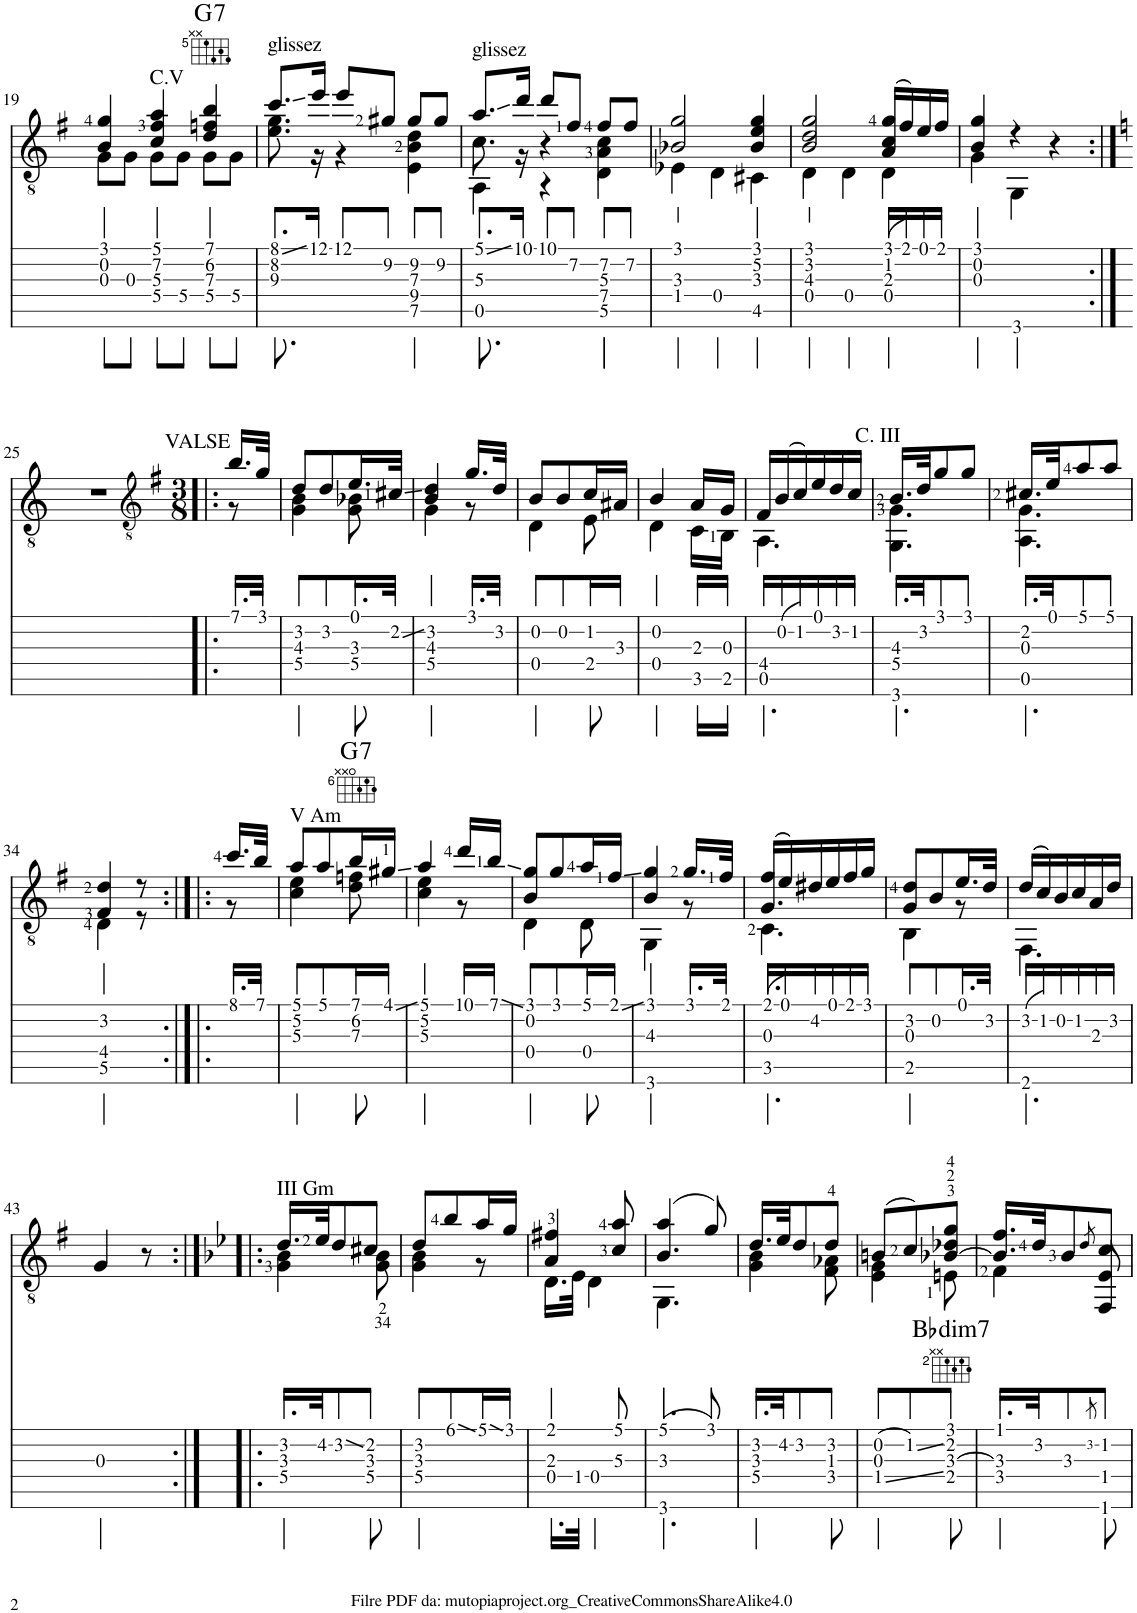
**kern	**harte	**kern	**harte
*part2	*part2	*part1	*part1
*staff2	*	*staff1	*
*I"Chitarra classica (Intavolatura)	*	*I"Guitar	*
!!LO:PB:g=z
*	*	*clefGv2	*
*k[f#]	*	*k[f#]	*
*M3/4	*	*M3/4	*
=19	=19	=19	=19
*^	*	*^	*
4B/ 4g/	8G\L	.	4B/ 4g/	8G\L	.
.	8G\J	.	.	8G\J	.
!	!	!	!LO:TX:a:t=C.V	!	!
4c/ 4f#/ 4a/	8G\L	.	4c/ 4f#/ 4a/	8G\L	.
.	8G\J	.	.	8G\J	.
!	!	!	!	!	!LO:H:kt=7
4d/ 4fn/ 4b/	8G\L	.	4d/ 4fn/ 4b/	8G\L	G:7
.	8G\J	.	.	8G\J	.
=20	=20	=20	=20	=20	=20
!	!	!	!LO:TX:a:t=glissez	!	!
8.cc/L	8.e\ 8.g\	.	8.cc/L	8.e\ 8.g\	.
16ee/Jk	16r	.	16ee/Jk	16r	.
8ee/L	4r	.	8ee/L	4r	.
8g#X/J	.	.	8g#X/J	.	.
8g#/L	4E\ 4B\ 4d\	.	8g#/L	4E\ 4B\ 4d\	.
8g#/J	.	.	8g#/J	.	.
=21	=21	=21	=21	=21	=21
*	*^	*	*	*^	*
!	!	!	!	!LO:TX:a:t=glissez	!	!	!
8.a/L	8.c\	4AA\	.	8.a/L	8.c\	4AA\	.
16dd/Jk	16r	.	.	16dd/Jk	16r	.	.
8dd/L	4r	4r	.	8dd/L	4r	4r	.
8f#/J	.	.	.	8f#/J	.	.	.
8f#/L	4A\ 4c\	4D\	.	8f#/L	4A\ 4c\	4D\	.
8f#/J	.	.	.	8f#/J	.	.	.
*	*v	*v	*	*	*	*	*
*	*	*	*	*v	*v	*
=22	=22	=22	=22	=22	=22
2B-X/ 2g/	4E-X\	.	2B-X/ 2g/	4E-X\	.
.	4D\	.	.	4D\	.
4B-/ 4e/ 4g/	4C#X\	.	4B-/ 4e/ 4g/	4C#X\	.
=23	=23	=23	=23	=23	=23
2B/ 2d/ 2g/	4D\	.	2B/ 2d/ 2g/	4D\	.
.	4D\	.	.	4D\	.
(16A/ 16c/ 16g/LL	4D\	.	(16A/ 16c/ 16g/LL	4D\	.
16f#/)	.	.	16f#/)	.	.
16e/	.	.	16e/	.	.
16f#/JJ	.	.	16f#/JJ	.	.
=24	=24	=24	=24	=24	=24
4B/ 4g/	4G\	.	4B/ 4g/	4G\	.
4r	4GG\	.	4r	4GG\	.
4r	4ryy	.	4r	4ryy	.
*v	*v	*	*	*	*
*	*	*v	*v	*
!!LO:LB:g=z
=25:|!	=25:|!	=25:|!	=25:|!
*k[]	*	*k[]	*
2.r	.	2.r	.
=26!|:	=26!|:	=26!|:	=26!|:
*clefGv2	*	*clefGv2	*
*k[f#]	*	*k[f#]	*
*M3/8	*	*M3/8	*
*^	*	*^	*
!	!	!	!LO:TX:a:t=VALSE	!	!
16.b/LL	8r	.	16.b/LL	8r	.
32g/JJk	.	.	32g/JJk	.	.
=27	=27	=27	=27	=27	=27
8d/L	4G\ 4B\	.	8d/L	4G\ 4B\	.
8d/	.	.	8d/	.	.
16.e/L	8G\ 8B-X\	.	16.e/L	8G\ 8B-X\	.
32c#X/JJk	.	.	32c#X/JJk	.	.
=28	=28	=28	=28	=28	=28
4B/ 4d/	4G\	.	4B/ 4d/	4G\	.
16.g/LL	8r	.	16.g/LL	8r	.
32d/JJk	.	.	32d/JJk	.	.
=29	=29	=29	=29	=29	=29
8B/L	4D\	.	8B/L	4D\	.
8B/	.	.	8B/	.	.
16c/L	8E\	.	16c/L	8E\	.
16A#X/JJ	.	.	16A#X/JJ	.	.
=30	=30	=30	=30	=30	=30
4B/	4D\	.	4B/	4D\	.
16A/LL	16C\LL	.	16A/LL	16C\LL	.
16G/JJ	16BB\JJ	.	16G/JJ	16BB\JJ	.
=31	=31	=31	=31	=31	=31
16F#/LL	4.AA\	.	16F#/LL	4.AA\	.
(16B/	.	.	(16B/	.	.
16c/)	.	.	16c/)	.	.
16e/	.	.	16e/	.	.
16d/	.	.	16d/	.	.
16c/JJ	.	.	16c/JJ	.	.
=32	=32	=32	=32	=32	=32
!	!	!	!LO:TX:a:t=C. III	!	!
16.B/LL	4.GG\ 4.G\	.	16.B/LL	4.GG\ 4.G\	.
32d/JK	.	.	32d/JK	.	.
8g/	.	.	8g/	.	.
8g/J	.	.	8g/J	.	.
=33	=33	=33	=33	=33	=33
16.c#X/LL	4.AA\ 4.G\	.	16.c#X/LL	4.AA\ 4.G\	.
32e/JK	.	.	32e/JK	.	.
8a/	.	.	8a/	.	.
8a/J	.	.	8a/J	.	.
!!LO:LB:g=z	!!
=34	=34	=34	=34	=34	=34
4F#/ 4d/	4D\	.	4F#/ 4d/	4D\	.
8r	8r	.	8r	8r	.
=35:|!|:	=35:|!|:	=35:|!|:	=35:|!|:	=35:|!|:	=35:|!|:
16.cc/LL	8r	.	16.cc/LL	8r	.
32b/JJk	.	.	32b/JJk	.	.
=36	=36	=36	=36	=36	=36
!	!	!	!LO:TX:a:t=V Am	!	!
8a/L	4c\ 4e\	.	8a/L	4c\ 4e\	.
8a/	.	.	8a/	.	.
!	!	!	!	!	!LO:H:kt=7
16b/L	8d\ 8fn\	.	16b/L	8d\ 8fn\	G:7
16g#X/JJ	.	.	16g#X/JJ	.	.
=37	=37	=37	=37	=37	=37
4a/	4c\ 4e\	.	4a/	4c\ 4e\	.
16dd/LL	8r	.	16dd/LL	8r	.
16b/JJ	.	.	16b/JJ	.	.
=38	=38	=38	=38	=38	=38
8B/ 8g/L	4D\	.	8B/ 8g/L	4D\	.
8g/	.	.	8g/	.	.
16a/L	8D\	.	16a/L	8D\	.
16f#/JJ	.	.	16f#/JJ	.	.
=39	=39	=39	=39	=39	=39
4B/ 4g/	4GG\	.	4B/ 4g/	4GG\	.
16.g/LL	8r	.	16.g/LL	8r	.
32f#/JJk	.	.	32f#/JJk	.	.
=40	=40	=40	=40	=40	=40
*	*^	*	*	*^	*
(16f#/LL	4.C\	4.G/	.	(16f#/LL	4.C\	4.G/	.
16e/)	.	.	.	16e/)	.	.	.
16d#X/	.	.	.	16d#X/	.	.	.
16e/	.	.	.	16e/	.	.	.
16f#/	.	.	.	16f#/	.	.	.
16g/JJ	.	.	.	16g/JJ	.	.	.
*	*v	*v	*	*	*	*	*
*	*	*	*	*v	*v	*
=41	=41	=41	=41	=41	=41
8G/ 8d/L	4BB\	.	8G/ 8d/L	4BB\	.
8B/	.	.	8B/	.	.
16.e/L	8r	.	16.e/L	8r	.
32d/JJk	.	.	32d/JJk	.	.
=42	=42	=42	=42	=42	=42
(16d/LL	4.FF#\	.	(16d/LL	4.FF#\	.
16c/)	.	.	16c/)	.	.
16B/	.	.	16B/	.	.
16c/	.	.	16c/	.	.
16A/	.	.	16A/	.	.
16d/JJ	.	.	16d/JJ	.	.
*v	*v	*	*	*	*
*	*	*v	*v	*
!!LO:LB:g=z
=43	=43	=43	=43
4G\	.	4G/	.
8r	.	8r	.
=44:|!|:	=44:|!|:	=44:|!|:	=44:|!|:
*k[b-e-]	*	*k[b-e-]	*
*^	*	*^	*
!	!	!	!LO:TX:a:t=III Gm	!	!
16.d/LL	4G\ 4B-\	.	16.d/LL	4G\ 4B-\	.
32e-/JK	.	.	32e-/JK	.	.
8d/	.	.	8d/	.	.
8c#X/J	8G\ 8B-\	.	8c#X/J	8G\ 8B-\	.
=45	=45	=45	=45	=45	=45
8d/L	4G\ 4B-\	.	8d/L	4G\ 4B-\	.
8b-/	.	.	8b-/	.	.
16a/L	8r	.	16a/L	8r	.
16g/JJ	.	.	16g/JJ	.	.
=46	=46	=46	=46	=46	=46
4A/ 4f#X/	16.D\LL	.	4A/ 4f#X/	16.D\LL	.
.	32E-\JJk	.	.	32E-\JJk	.
.	4D\	.	.	4D\	.
8c/ 8a/	.	.	8c/ 8a/	.	.
=47	=47	=47	=47	=47	=47
*	*^	*	*	*^	*
(4a/	4.GG\	4.B-/	.	(4a/	4.GG\	4.B-/	.
8g/)	.	.	.	8g/)	.	.	.
*	*v	*v	*	*	*	*	*
*	*	*	*	*v	*v	*
=48	=48	=48	=48	=48	=48
16.d/LL	4G\ 4B-\	.	16.d/LL	4G\ 4B-\	.
32e-/JK	.	.	32e-/JK	.	.
8d/	.	.	8d/	.	.
8d/J	8F\ 8A-X\	.	8d/J	8F\ 8A-X\	.
=49	=49	=49	=49	=49	=49
(8Bn/L	4E-\ 4G\	.	(8Bn/L	4E-\ 4G\	.
8c/)	.	.	8c/)	.	.
!	!	!LO:H:kt=dim7	!	!	!
[8B-X/ 8d-X/ 8g/J	8En\	Bb:dim7	[8B-X/ 8d-X/ 8g/J	8En\	.
=50	=50	=50	=50	=50	=50
16.B-/] 16.f/LL	4F\	.	16.B-/] 16.f/LL	4F\	.
32d/JK	.	.	32d/JK	.	.
8B-/	.	.	8B-/	.	.
8qd/	.	.	8qd/	.	.
8c/J	8FF\ 8E-\	.	8c/J	8FF/ 8E-/	.
*v	*v	*	*	*	*
*	*	*v	*v	*
=	=	=	=
*-	*-	*-	*-
